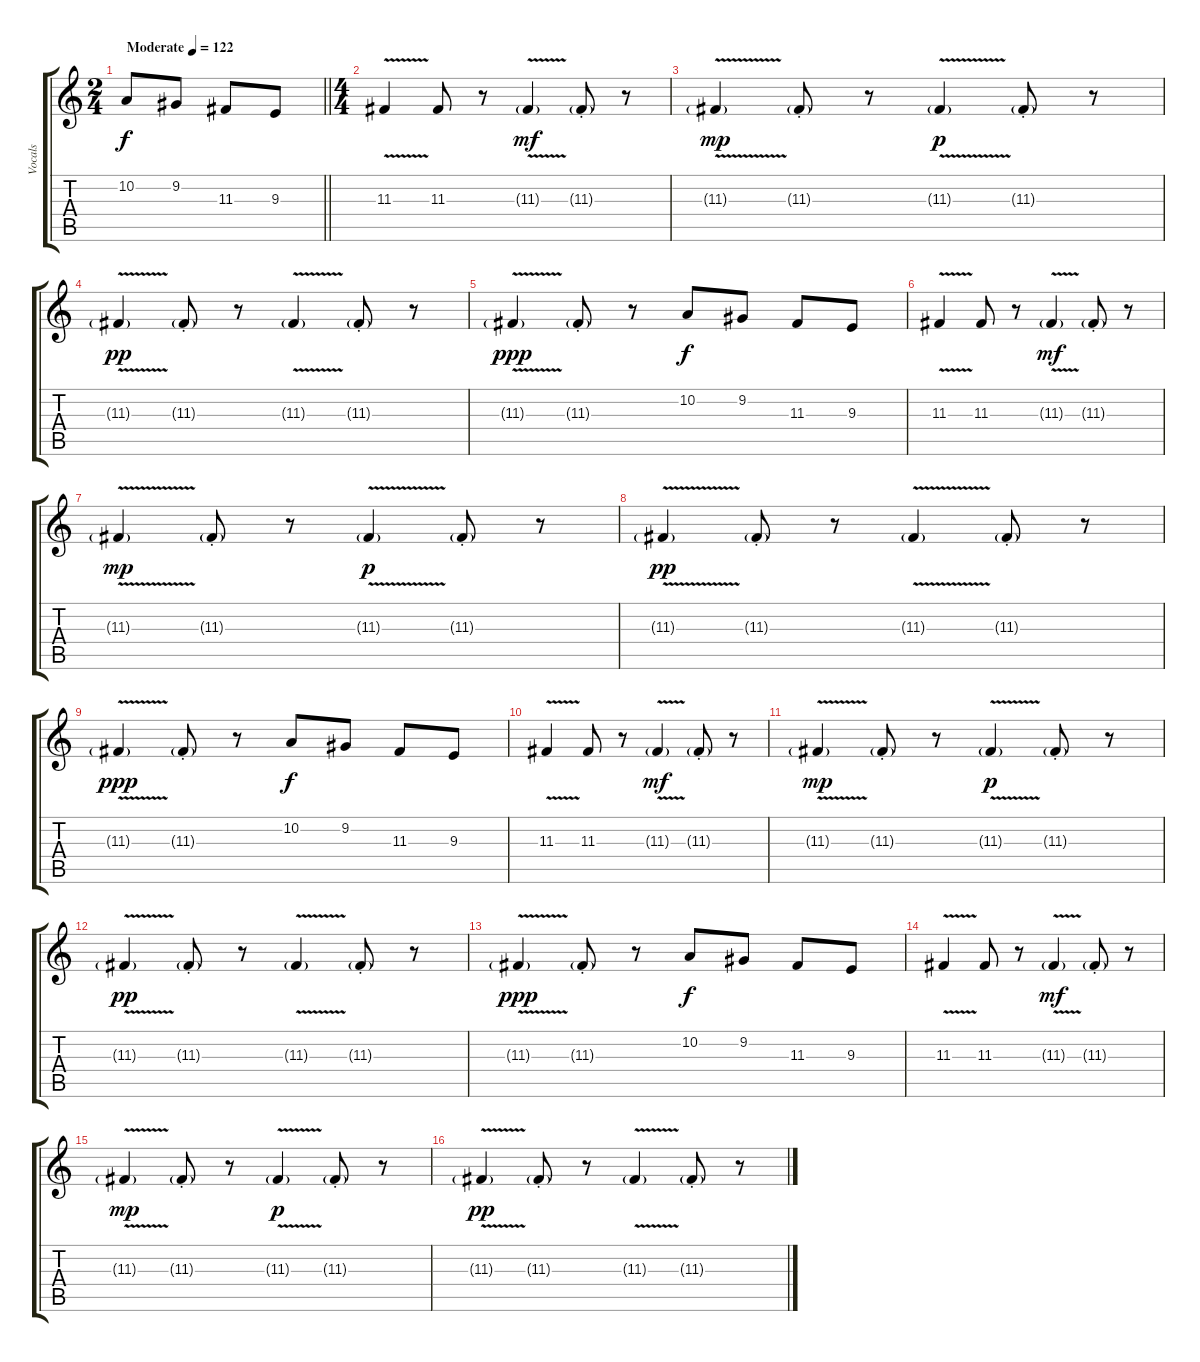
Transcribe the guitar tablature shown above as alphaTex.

\track ("Vocals" "Vocals") {instrument clarinet}
\staff {score tabs}
\tuning (E4 B3 G3 D3 A2 E2) {hide}
\ts (2 4)
\tempo (122 "Moderate")
\clef g2
\barLineRight lightlight
\ks c
10.2.8{dy f instrument clarinet} 9.2.8 11.3.8 9.3.8 |
\ts (4 4)
\section ("" "")
11.3{v}.4 11.3.8 r.8 11.3{v g}.4{dy mf} 11.3{g st}.8 r.8 |
11.3{v g}.4{dy mp} 11.3{g st}.8 r.8 11.3{v g}.4{dy p} 11.3{g st}.8 r.8 |
11.3{v g}.4{dy pp} 11.3{g st}.8 r.8 11.3{v g}.4 11.3{g st}.8 r.8 |
11.3{v g}.4{dy ppp} 11.3{g st}.8 r.8 10.2.8{dy f} 9.2.8 11.3.8 9.3.8 |
11.3{v}.4 11.3.8 r.8 11.3{v g}.4{dy mf} 11.3{g st}.8 r.8 |
11.3{v g}.4{dy mp} 11.3{g st}.8 r.8 11.3{v g}.4{dy p} 11.3{g st}.8 r.8 |
11.3{v g}.4{dy pp} 11.3{g st}.8 r.8 11.3{v g}.4 11.3{g st}.8 r.8 |
11.3{v g}.4{dy ppp} 11.3{g st}.8 r.8 10.2.8{dy f} 9.2.8 11.3.8 9.3.8 |
11.3{v}.4 11.3.8 r.8 11.3{v g}.4{dy mf} 11.3{g st}.8 r.8 |
11.3{v g}.4{dy mp} 11.3{g st}.8 r.8 11.3{v g}.4{dy p} 11.3{g st}.8 r.8 |
11.3{v g}.4{dy pp} 11.3{g st}.8 r.8 11.3{v g}.4 11.3{g st}.8 r.8 |
11.3{v g}.4{dy ppp} 11.3{g st}.8 r.8 10.2.8{dy f} 9.2.8 11.3.8 9.3.8 |
11.3{v}.4 11.3.8 r.8 11.3{v g}.4{dy mf} 11.3{g st}.8 r.8 |
11.3{v g}.4{dy mp} 11.3{g st}.8 r.8 11.3{v g}.4{dy p} 11.3{g st}.8 r.8 |
11.3{v g}.4{dy pp} 11.3{g st}.8 r.8 11.3{v g}.4 11.3{g st}.8 r.8
